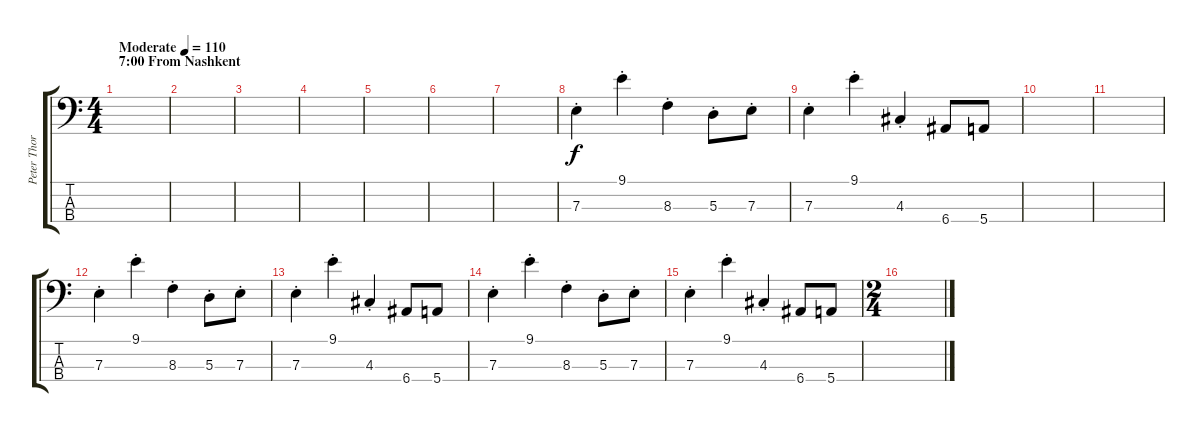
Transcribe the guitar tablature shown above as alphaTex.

\track ("Peter Thorslund" "Peter Thor") {instrument electricbassfinger}
\staff {score tabs}
\tuning (G2 D2 A1 E1) {hide}
\ts (4 4)
\section ("" "7:00 From Nashkent")
\tempo (110 "Moderate")
\clef f4
\ks c
|
|
|
|
|
|
|
7.3{st}.4 9.1{st}.4 8.3{st}.4 5.3{st}.8 7.3{st}.8 |
7.3{st}.4 9.1{st}.4 4.3{st}.4 6.4.8 5.4.8 |
|
|
7.3{st}.4 9.1{st}.4 8.3{st}.4 5.3{st}.8 7.3{st}.8 |
7.3{st}.4 9.1{st}.4 4.3{st}.4 6.4.8 5.4.8 |
7.3{st}.4 9.1{st}.4 8.3{st}.4 5.3{st}.8 7.3{st}.8 |
7.3{st}.4 9.1{st}.4 4.3{st}.4 6.4.8 5.4.8 |
\ts (2 4)
